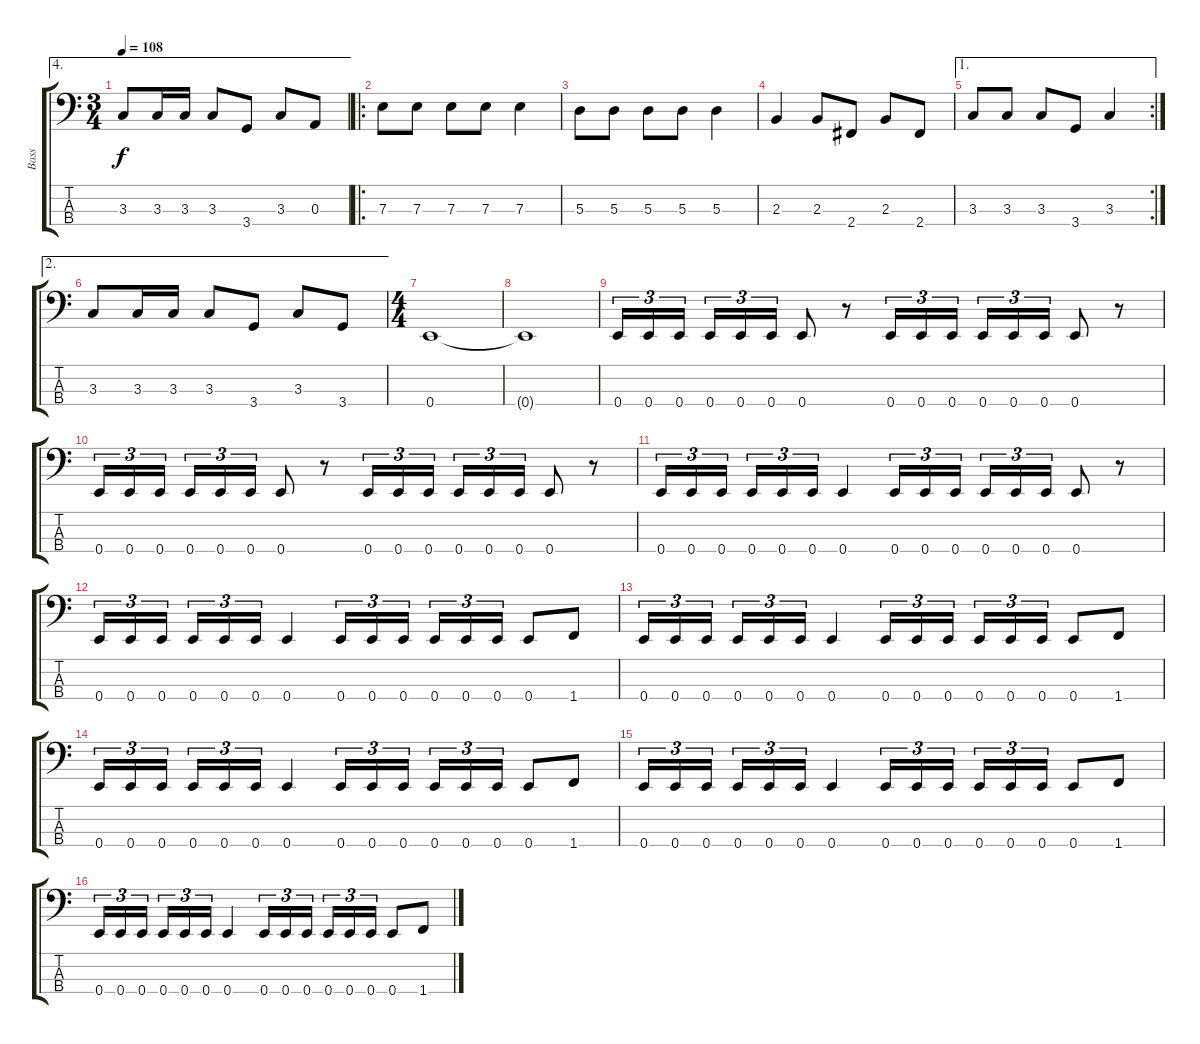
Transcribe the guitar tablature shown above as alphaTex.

\track ("Bass" "Bass") {instrument electricbasspick}
\staff {score tabs}
\tuning (G2 D2 A1 E1) {hide}
\ae 4
\ts (3 4)
\tempo 108
\clef f4
\ks c
3.3.8{dy f} 3.3.16 3.3.16 3.3.8 3.4.8 3.3.8 0.3.8 |
\ro
7.3.8 7.3.8 7.3.8 7.3.8 7.3.4 |
5.3.8 5.3.8 5.3.8 5.3.8 5.3.4 |
2.3.4 2.3.8 2.4.8 2.3.8 2.4.8 |
\ae 1
\rc 2
3.3.8 3.3.8 3.3.8 3.4.8 3.3.4 |
\ae 2
3.3.8 3.3.16 3.3.16 3.3.8 3.4.8 3.3.8 3.4.8 |
\ts (4 4)
0.4.1 |
0.4{t}.1 |
0.4.16{tu (3 2)} 0.4.16{tu (3 2)} 0.4.16{tu (3 2)} 0.4.16{tu (3 2)} 0.4.16{tu (3 2)} 0.4.16{tu (3 2)} 0.4.8 r.8 0.4.16{tu (3 2)} 0.4.16{tu (3 2)} 0.4.16{tu (3 2)} 0.4.16{tu (3 2)} 0.4.16{tu (3 2)} 0.4.16{tu (3 2)} 0.4.8 r.8 |
0.4.16{tu (3 2)} 0.4.16{tu (3 2)} 0.4.16{tu (3 2)} 0.4.16{tu (3 2)} 0.4.16{tu (3 2)} 0.4.16{tu (3 2)} 0.4.8 r.8 0.4.16{tu (3 2)} 0.4.16{tu (3 2)} 0.4.16{tu (3 2)} 0.4.16{tu (3 2)} 0.4.16{tu (3 2)} 0.4.16{tu (3 2)} 0.4.8 r.8 |
0.4.16{tu (3 2)} 0.4.16{tu (3 2)} 0.4.16{tu (3 2)} 0.4.16{tu (3 2)} 0.4.16{tu (3 2)} 0.4.16{tu (3 2)} 0.4.4 0.4.16{tu (3 2)} 0.4.16{tu (3 2)} 0.4.16{tu (3 2)} 0.4.16{tu (3 2)} 0.4.16{tu (3 2)} 0.4.16{tu (3 2)} 0.4.8 r.8 |
0.4.16{tu (3 2)} 0.4.16{tu (3 2)} 0.4.16{tu (3 2)} 0.4.16{tu (3 2)} 0.4.16{tu (3 2)} 0.4.16{tu (3 2)} 0.4.4 0.4.16{tu (3 2)} 0.4.16{tu (3 2)} 0.4.16{tu (3 2)} 0.4.16{tu (3 2)} 0.4.16{tu (3 2)} 0.4.16{tu (3 2)} 0.4.8 1.4.8 |
0.4.16{tu (3 2)} 0.4.16{tu (3 2)} 0.4.16{tu (3 2)} 0.4.16{tu (3 2)} 0.4.16{tu (3 2)} 0.4.16{tu (3 2)} 0.4.4 0.4.16{tu (3 2)} 0.4.16{tu (3 2)} 0.4.16{tu (3 2)} 0.4.16{tu (3 2)} 0.4.16{tu (3 2)} 0.4.16{tu (3 2)} 0.4.8 1.4.8 |
0.4.16{tu (3 2)} 0.4.16{tu (3 2)} 0.4.16{tu (3 2)} 0.4.16{tu (3 2)} 0.4.16{tu (3 2)} 0.4.16{tu (3 2)} 0.4.4 0.4.16{tu (3 2)} 0.4.16{tu (3 2)} 0.4.16{tu (3 2)} 0.4.16{tu (3 2)} 0.4.16{tu (3 2)} 0.4.16{tu (3 2)} 0.4.8 1.4.8 |
0.4.16{tu (3 2)} 0.4.16{tu (3 2)} 0.4.16{tu (3 2)} 0.4.16{tu (3 2)} 0.4.16{tu (3 2)} 0.4.16{tu (3 2)} 0.4.4 0.4.16{tu (3 2)} 0.4.16{tu (3 2)} 0.4.16{tu (3 2)} 0.4.16{tu (3 2)} 0.4.16{tu (3 2)} 0.4.16{tu (3 2)} 0.4.8 1.4.8 |
0.4.16{tu (3 2)} 0.4.16{tu (3 2)} 0.4.16{tu (3 2)} 0.4.16{tu (3 2)} 0.4.16{tu (3 2)} 0.4.16{tu (3 2)} 0.4.4 0.4.16{tu (3 2)} 0.4.16{tu (3 2)} 0.4.16{tu (3 2)} 0.4.16{tu (3 2)} 0.4.16{tu (3 2)} 0.4.16{tu (3 2)} 0.4.8 1.4.8
